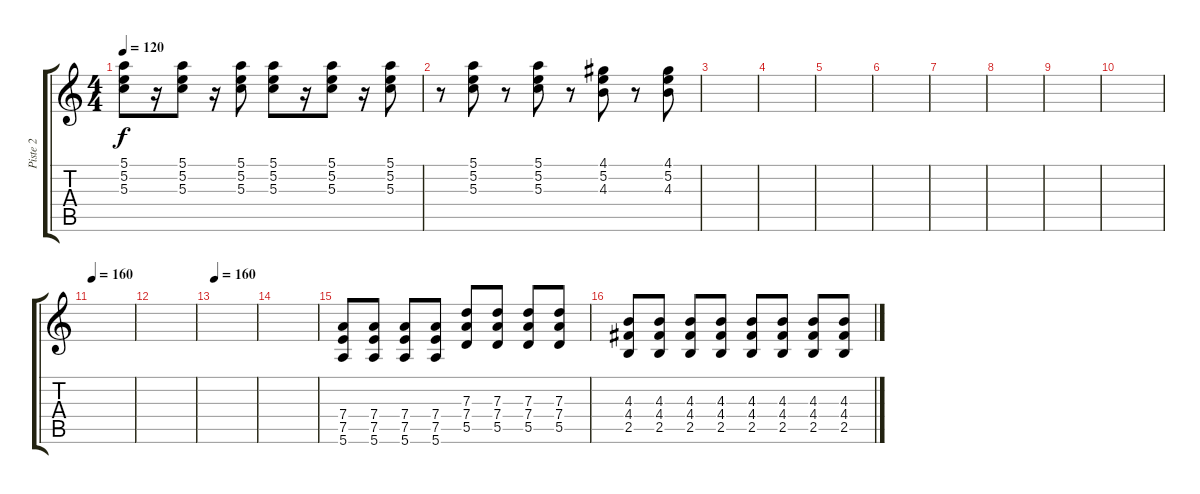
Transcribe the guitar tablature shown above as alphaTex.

\track ("Piste 2" "Piste 2") {instrument overdrivenguitar}
\staff {score tabs}
\tuning (E4 B3 G3 D3 A2 E2) {hide}
\ts (4 4)
\tempo 120
\clef g2
\ks c
(5.1 5.2 5.3).8{dy f} r.16 (5.1 5.2 5.3).8 r.16 (5.1 5.2 5.3).8 (5.1 5.2 5.3).8 r.16 (5.1 5.2 5.3).8 r.16 (5.1 5.2 5.3).8 |
r.8 (5.1 5.2 5.3).8 r.8 (5.1 5.2 5.3).8 r.8 (4.1 5.2 4.3).8 r.8 (4.1 5.2 4.3).8 |
|
|
|
|
|
|
|
|
\tempo 160
|
|
\tempo 160
|
|
(7.4 7.5 5.6).8 (7.4 7.5 5.6).8 (7.4 7.5 5.6).8 (7.4 7.5 5.6).8 (7.3 7.4 5.5).8 (7.3 7.4 5.5).8 (7.3 7.4 5.5).8 (7.3 7.4 5.5).8 |
(4.3 4.4 2.5).8 (4.3 4.4 2.5).8 (4.3 4.4 2.5).8 (4.3 4.4 2.5).8 (4.3 4.4 2.5).8 (4.3 4.4 2.5).8 (4.3 4.4 2.5).8 (4.3 4.4 2.5).8
